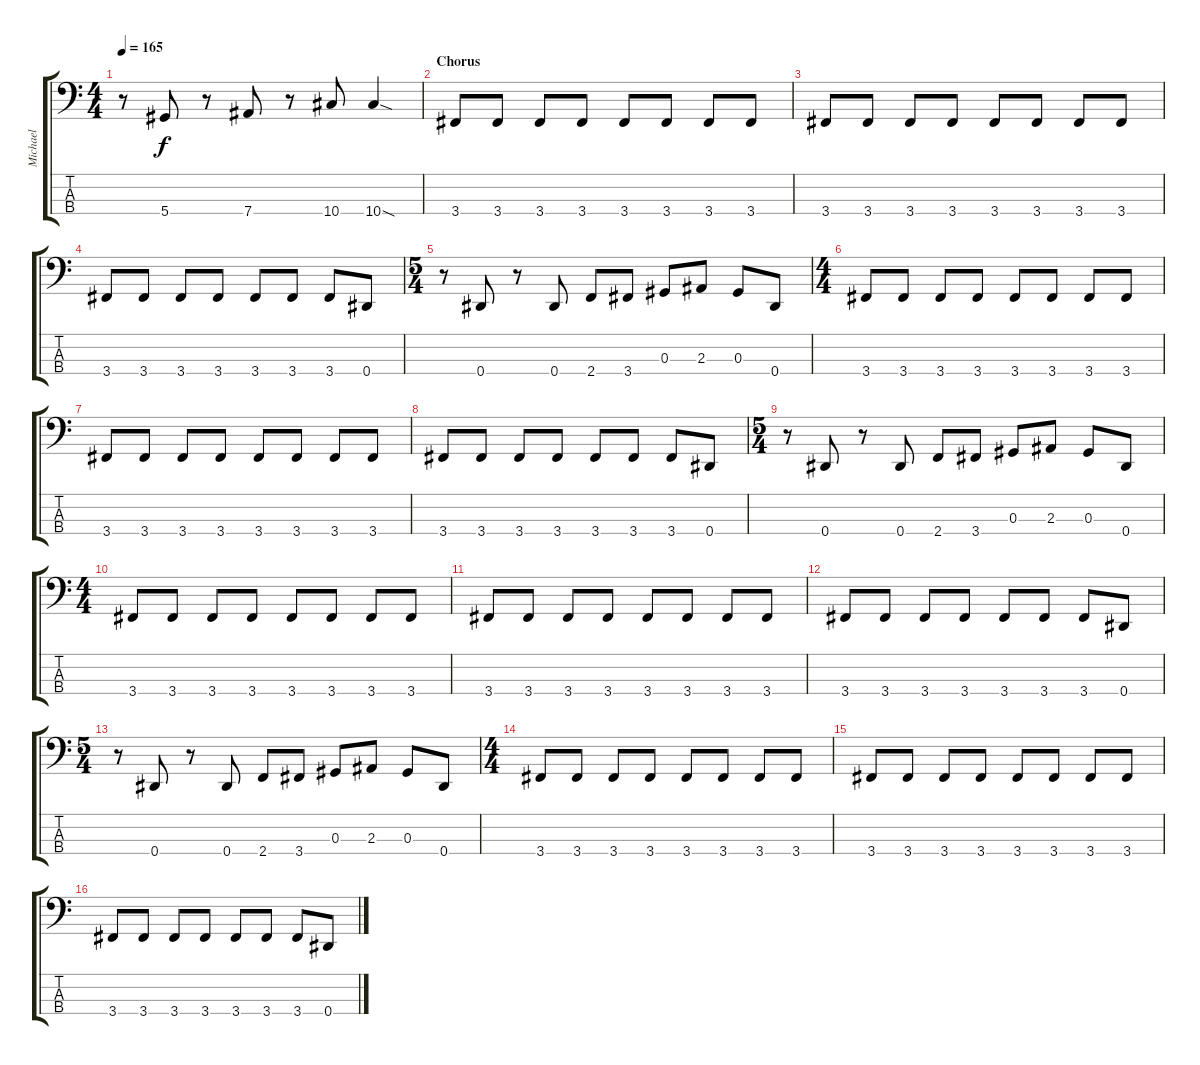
\track ("Michael" "Michael") {instrument electricbassfinger}
\staff {score tabs}
\tuning (Gb2 Db2 Ab1 Eb1) {hide}
\ts (4 4)
\tempo 165
\clef f4
\ks c
r.8{dy f} 5.4.8 r.8 7.4.8 r.8 10.4.8 10.4{sod}.4 |
\section ("" "Chorus")
3.4.8 3.4.8 3.4.8 3.4.8 3.4.8 3.4.8 3.4.8 3.4.8 |
3.4.8 3.4.8 3.4.8 3.4.8 3.4.8 3.4.8 3.4.8 3.4.8 |
3.4.8 3.4.8 3.4.8 3.4.8 3.4.8 3.4.8 3.4.8 0.4.8 |
\ts (5 4)
r.8 0.4.8 r.8 0.4.8 2.4.8 3.4.8 0.3.8 2.3.8 0.3.8 0.4.8 |
\ts (4 4)
3.4.8 3.4.8 3.4.8 3.4.8 3.4.8 3.4.8 3.4.8 3.4.8 |
3.4.8 3.4.8 3.4.8 3.4.8 3.4.8 3.4.8 3.4.8 3.4.8 |
3.4.8 3.4.8 3.4.8 3.4.8 3.4.8 3.4.8 3.4.8 0.4.8 |
\ts (5 4)
r.8 0.4.8 r.8 0.4.8 2.4.8 3.4.8 0.3.8 2.3.8 0.3.8 0.4.8 |
\ts (4 4)
3.4.8 3.4.8 3.4.8 3.4.8 3.4.8 3.4.8 3.4.8 3.4.8 |
3.4.8 3.4.8 3.4.8 3.4.8 3.4.8 3.4.8 3.4.8 3.4.8 |
3.4.8 3.4.8 3.4.8 3.4.8 3.4.8 3.4.8 3.4.8 0.4.8 |
\ts (5 4)
r.8 0.4.8 r.8 0.4.8 2.4.8 3.4.8 0.3.8 2.3.8 0.3.8 0.4.8 |
\ts (4 4)
3.4.8 3.4.8 3.4.8 3.4.8 3.4.8 3.4.8 3.4.8 3.4.8 |
3.4.8 3.4.8 3.4.8 3.4.8 3.4.8 3.4.8 3.4.8 3.4.8 |
3.4.8 3.4.8 3.4.8 3.4.8 3.4.8 3.4.8 3.4.8 0.4.8
